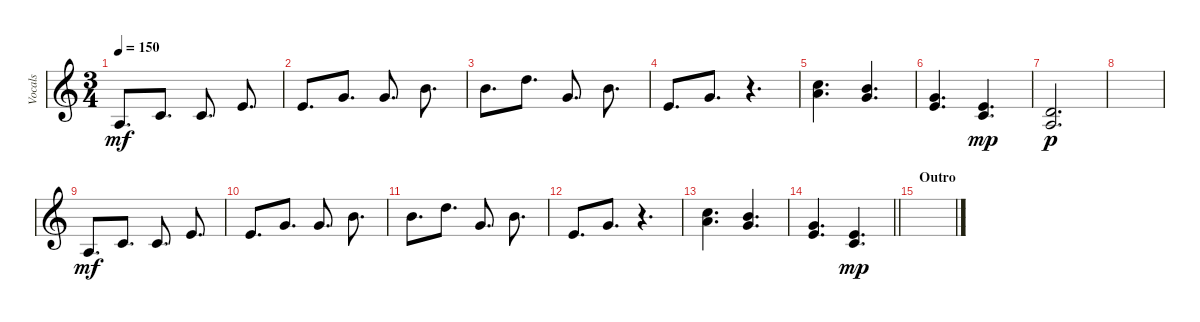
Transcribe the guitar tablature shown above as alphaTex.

\track ("Vocals" "Vocals") {instrument pad4choir}
\staff {score}
\tuning (E4 B3 G3 D3 A2 E2) {hide}
\ts (3 4)
\tempo 150
\clef g2
\ks c
2.3.8{d dy mf} 5.3.8{d} 5.3.8{d} 9.3.8{d} |
9.3.8{d} 12.3.8{d} 12.3.8{d} 16.3.8{d} |
16.3.8{d} 19.3.8{d} 12.3.8{d} 16.3.8{d} |
9.3.8{d} 12.3.8{d} r.4{d} |
(13.2 14.3).4{d} (12.2 12.3).4{d} |
(8.2 9.3).4{d} (5.2 5.3).4{d dy mp} |
(3.2 2.3).2{d dy p} |
|
2.3.8{d dy mf} 5.3.8{d} 5.3.8{d} 9.3.8{d} |
9.3.8{d} 12.3.8{d} 12.3.8{d} 16.3.8{d} |
16.3.8{d} 19.3.8{d} 12.3.8{d} 16.3.8{d} |
9.3.8{d} 12.3.8{d} r.4{d} |
(13.2 14.3).4{d} (12.2 12.3).4{d} |
\barLineRight lightlight
(8.2 9.3).4{d} (5.2 5.3).4{d dy mp} |
\section ("" "Outro")
